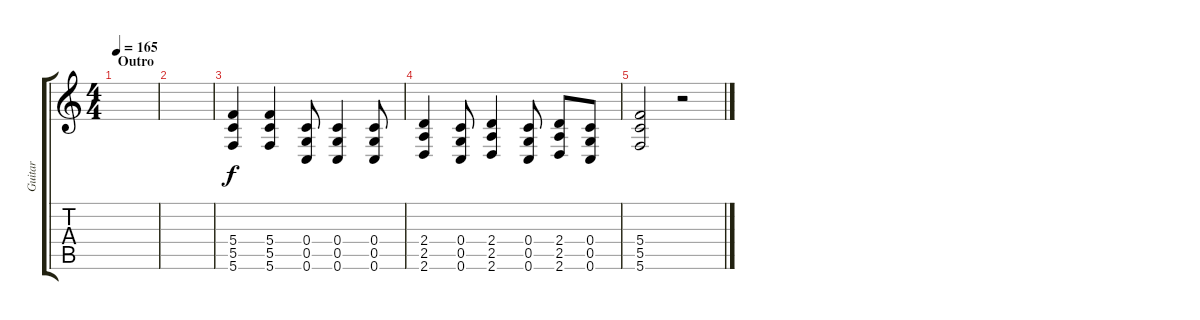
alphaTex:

\track ("Guitar" "Guitar") {instrument overdrivenguitar}
\staff {score tabs}
\tuning (D4 A3 F3 C3 G2 C2) {hide}
\ts (4 4)
\section ("" "Outro")
\tempo 165
\clef g2
\ks c
|
|
(5.4 5.5 5.6).4 (5.4 5.5 5.6).4 (0.4 0.5 0.6).8 (0.4 0.5 0.6).4 (0.4 0.5 0.6).8 |
(2.4 2.5 2.6).4 (0.4 0.5 0.6).8 (2.4 2.5 2.6).4 (0.4 0.5 0.6).8 (2.4 2.5 2.6).8 (0.4 0.5 0.6).8 |
(5.4 5.5 5.6).2 r.2
